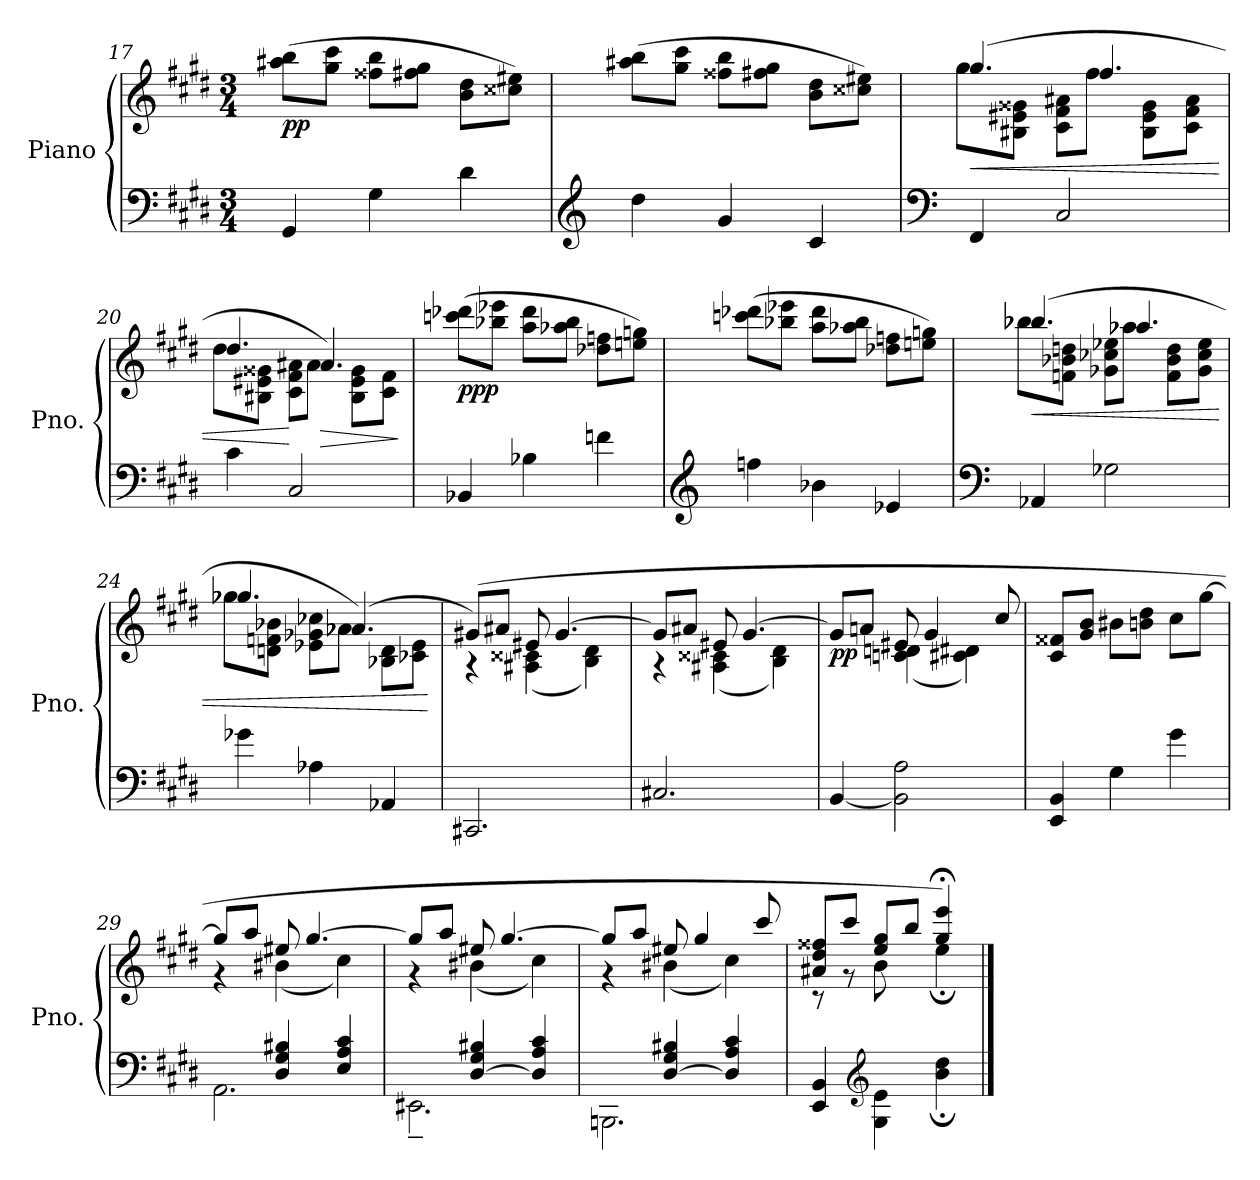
**kern	**kern	**dynam
*part1	*part1	*part1
*staff2	*staff1	*staff1/2
*I"Piano	*	*
*I'Pno.	*	*
!!LO:LB:g=z
*clefF4	*clefG2	*
*k[f#c#g#d#]	*k[f#c#g#d#]	*
*M3/4	*M3/4	*
=17	=17	=17
!	!	!LO:DY:b
4GG#/	(>8aa#X\ 8bb\L	pp
.	8gg#\ 8ccc#\J	.
4G#\	8ff##X\ 8bb\L	.
.	8ff#X\ 8gg#\J	.
4d#\	8b\ 8dd#\L	.
.	8cc##X\ 8ee#X\J)	.
=18	=18	=18
*clefG2	*	*
4dd#\	(>8aa#X\ 8bb\L	.
.	8gg#\ 8ccc#\J	.
4g#/	8ff##X\ 8bb\L	.
.	8ff#X\ 8gg#\J	.
4c#/	8b\ 8dd#\L	.
.	8cc##X\ 8ee#X\J)	.
=19	=19	=19
*clefF4	*	*
!	!	!LO:HP:b
*	*^	*
4FF#/	(>4.gg#/	8gg#\L	<
.	.	8B#X\ 8e#X\ 8g##X\J	.
2C#/	.	8c#\ 8f#\ 8a#X\L	.
.	4.ff#/	8ff#\J	.
.	.	8B#\ 8e#\ 8g##\L	.
.	.	8c#\ 8f#\ 8a#\J	.
!!LO:PB:g=z	!!
=20	=20	=20	=20
4c#\	4.dd#/	8dd#\L	.
.	.	8B#X\ 8e#X\ 8g##X\J	.
2C#/	.	8c#\ 8f#\ 8a#X\L	[
!	!	!	!LO:HP:b
.	4.a#/)	8a#\J	>
.	.	8B#\ 8e#\ 8g##\L	.
.	.	8c#\ 8f#\J	.
*	*v	*v	*
.	.	]
=21	=21	=21
!	!	!LO:DY:b
4BB-X/	(>8cccn\ 8ddd-X\L	ppp
.	8bb-X\ 8eee-X\J	.
4B-X\	8aa\ 8ddd-\L	.
.	8aa-X\ 8bb-\J	.
4fn\	8dd-X\ 8ffn\L	.
.	8een\ 8ggn\J)	.
=22	=22	=22
*clefG2	*	*
4ffn\	(>8cccn\ 8ddd-X\L	.
.	8bb-X\ 8eee-X\J	.
4b-X\	8aa\ 8ddd-\L	.
.	8aa-X\ 8bb-\J	.
4e-X/	8dd-X\ 8ffn\L	.
.	8een\ 8ggn\J)	.
!!LO:LB:g=z
=23	=23	=23
*clefF4	*	*
!	!	!LO:HP:b
*	*^	*
4AA-X/	(>4.bb-X/	8bb-\L	<
.	.	8fn\ 8b-X\ 8ddn\J	.
2G-X\	.	8g-X\ 8cc-X\ 8ee-X\L	.
.	4.aa-X/	8aa-\J	.
.	.	8f\ 8b-\ 8dd\L	.
.	.	8g-\ 8cc-\ 8ee-\J	.
=24	=24	=24	=24
4g-X\	4.gg-X/	8gg-\L	.
.	.	8dn\ 8fn\ 8b-X\J	.
4A-X\	.	8e-X\ 8g-X\ 8cc-X\L	.
.	(>4.a-X/)	8a-\J	.
4AA-X/	.	8B-X\ 8d\L	.
.	.	8c-X\ 8e-\J	.
*	*v	*v	*
.	.	[
!!LO:LB:g=z
=25	=25	=25
*	*^	*
2.CC#X/	(>8g#X/L)	4r	.
.	8a#X/J	.	.
.	8e#X/	(<4A#X\ 4c##X\	.
.	[4.g#/	.	.
.	.	4B\ 4d#\)	.
=26	=26	=26	=26
2.C#X/	8g#/L]	4r	.
.	8a#X/J	.	.
.	8e#X/	(<4A#X\ 4c##X\	.
.	[4.g#/	.	.
.	.	4B\ 4d#\)	.
=27	=27	=27	=27
!	!	!	!LO:DY:b
[4BB/	8g#/L]	4ryy	pp
.	8an/J	.	.
2BB\] 2A\	8e#X/	(<4cn\ 4dn\	.
.	4g#/	.	.
.	.	4c#X\ 4d#X\)	.
.	8cc#/	.	.
*	*v	*v	*
=28	=28	=28
4EE/ 4BB/	8c#/ 8f##X/L	.
.	8g#/ 8b/J	.
4G#\	8b#X\L	.
.	8bn\ 8dd#\J	.
4g#\	8cc#\L	.
.	[8gg#\J	.
!!LO:LB:g=z
=29	=29	=29
*^	*^	*
4ryy	2.AA\	8gg#/L]	4r	.
.	.	8aa/J	.	.
4D#/ 4G#/ 4B#X/	.	8ee#X/	(<4b#X\	.
.	.	[4.gg#/	.	.
4E/ 4A/ 4c#/	.	.	4cc#\)	.
=30	=30	=30	=30	=30
4ryy	2.EE#X~\	8gg#/L]	4r	.
.	.	8aa/J	.	.
[4D#/ 4G#/ 4B#X/	.	8ee#X/	(<4b#X\	.
.	.	[4.gg#/	.	.
4D#/] 4A/ 4c#/	.	.	4cc#\)	.
=31	=31	=31	=31	=31
4ryy	2.BBBn\	8gg#/L]	4r	.
.	.	8aa/J	.	.
[4D#/ 4G#/ 4B#X/	.	8ee#X/	(<4b#X\	.
.	.	4gg#/	.	.
4D#/] 4A/ 4c#/	.	.	4cc#\)	.
.	.	8ccc#/	.	.
=32	=32	=32	=32	=32
4.ryy	4EE/ 4BB/	8a#X/ 8dd#/ 8ff##X/L	8r	.
.	.	8ccc#/J	8r	.
*clefG2	*	*	*	*
.	4G#\ 4e\	8ee/ 8gg#/L	8b\L	.
8cc#/J	.	8bb/J	8ryy	.
4ryy	4b\; 4dd#\;	4gg#/;< 4eee/;<)	4ee;\	.
*v	*v	*	*	*
*	*v	*v	*
==	==	==
*-	*-	*-
